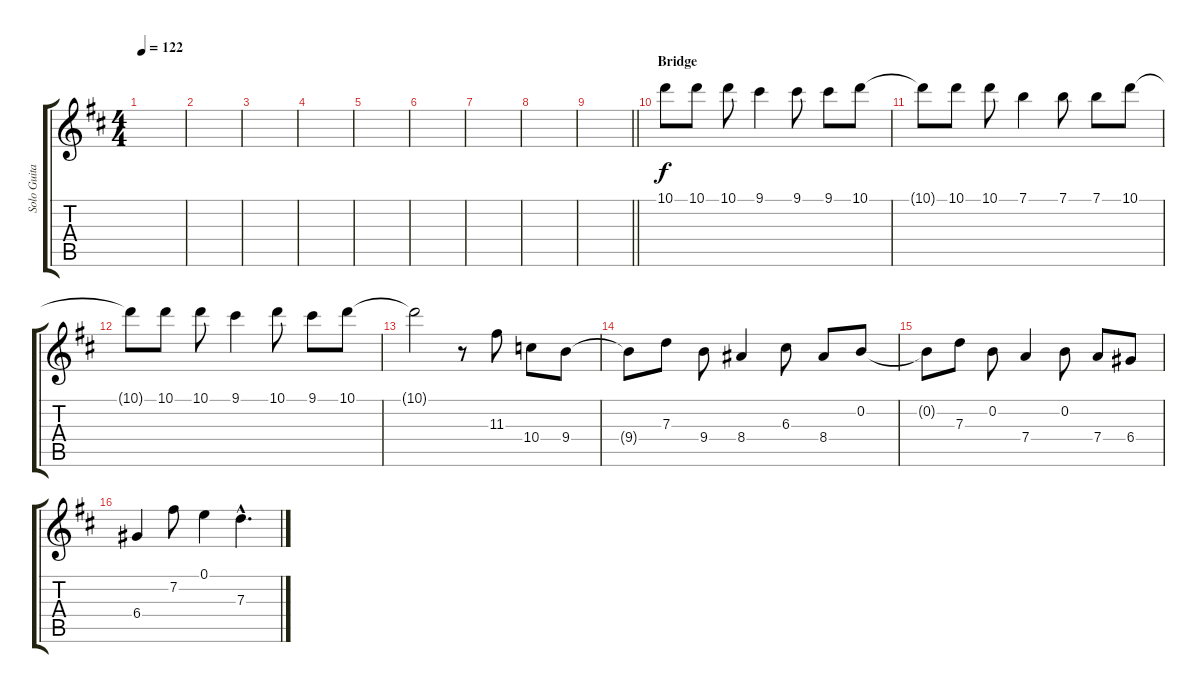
\track ("Solo Guitar" "Solo Guita") {instrument acousticguitarsteel}
\staff {score tabs}
\tuning (E4 B3 G3 D3 A2 E2) {hide}
\ts (4 4)
\tempo 122
\clef g2
\ks d
|
|
|
|
|
|
|
|
\barLineRight lightlight
|
\section ("" "Bridge")
10.1.8 10.1.8 10.1.8 9.1.4 9.1.8 9.1.8 10.1.8 |
10.1{t}.8 10.1.8 10.1.8 7.1.4 7.1.8 7.1.8 10.1.8 |
10.1{t}.8 10.1.8 10.1.8 9.1.4 10.1.8 9.1.8 10.1.8 |
10.1{t}.2 r.8 11.3.8 10.4.8 9.4.8 |
9.4{t}.8 7.3.8 9.4.8 8.4.4 6.3.8 8.4.8 0.2.8 |
0.2{t}.8 7.3.8 0.2.8 7.4.4 0.2.8 7.4.8 6.4.8 |
6.4.4 7.2.8 0.1.4 7.3{hac}.4{d}
